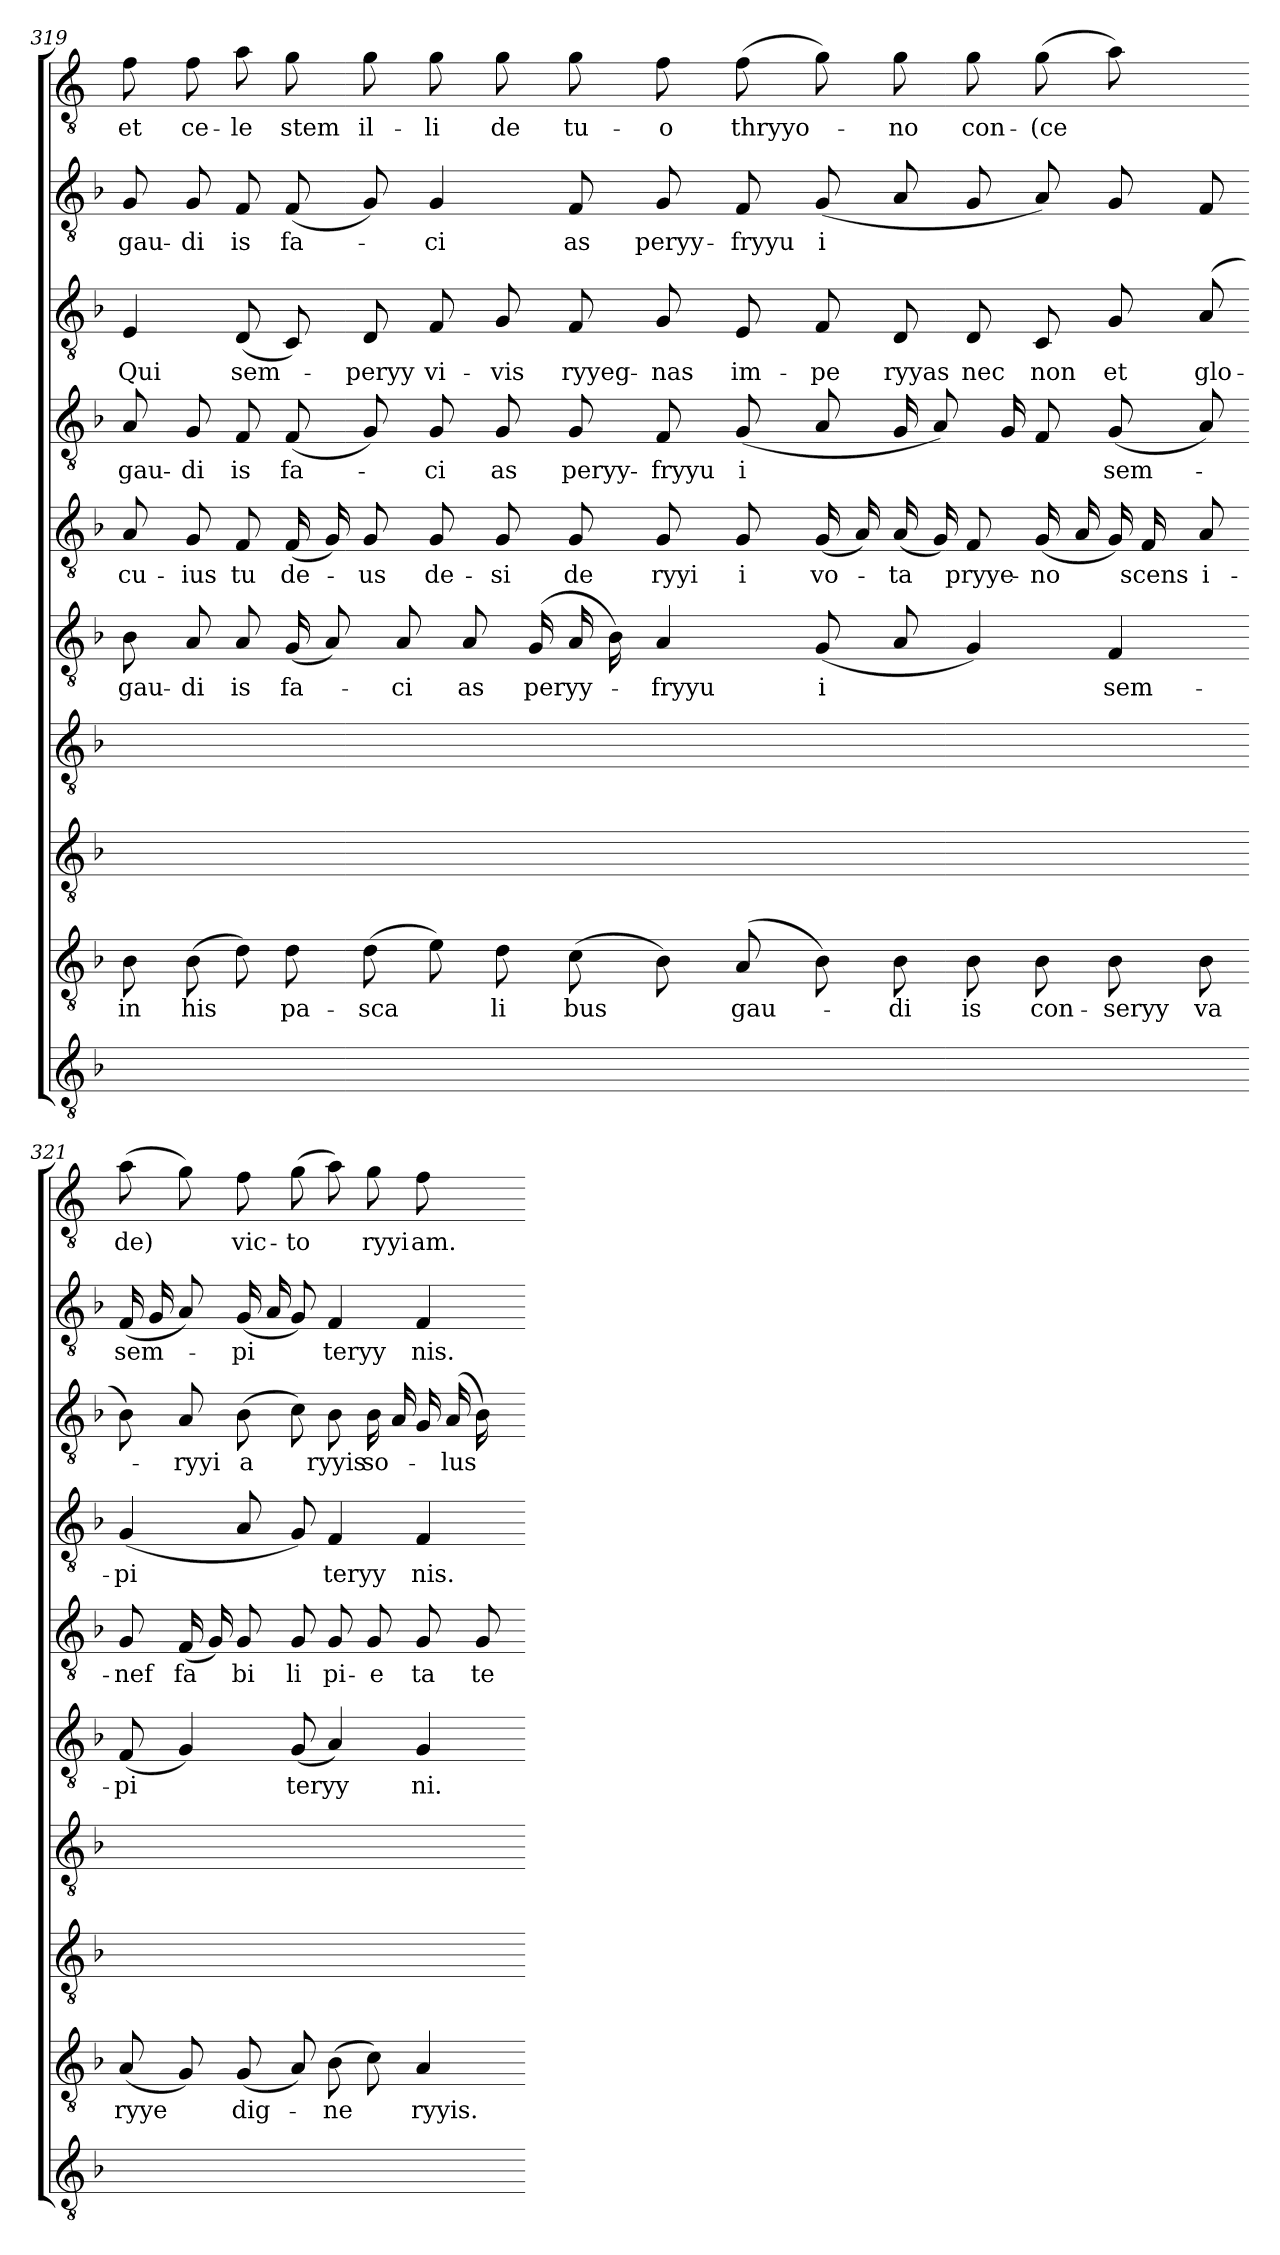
**kern	**kern	**text	**kern	**kern	**kern	**text	**kern	**text	**kern	**text	**kern	**text	**kern	**text	**kern	**text
*part10	*part9	*part9	*part8	*part7	*part6	*part6	*part5	*part5	*part4	*part4	*part3	*part3	*part2	*part2	*part1	*part1
*staff10	*staff9	*staff9	*staff8	*staff7	*staff6	*staff6	*staff5	*staff5	*staff4	*staff4	*staff3	*staff3	*staff2	*staff2	*staff1	*staff1
*clefGv2	*clefGv2	*	*clefGv2	*clefGv2	*clefGv2	*	*clefGv2	*	*clefGv2	*	*clefGv2	*	*clefGv2	*	*clefGv2	*
*k[b-]	*k[b-]	*	*k[b-]	*k[b-]	*k[b-]	*	*k[b-]	*	*k[b-]	*	*k[b-]	*	*k[b-]	*	*k[]	*
=319	=319	=319	=319	=319	=319	=319	=319	=319	=319	=319	=319	=319	=319	=319	=319	=319
1ryy	8B-	in	1ryy	1ryy	8B-	gau-	8A	cu-	8A	gau-	4E	Qui	8G	gau-	8f	et
.	(8B-	his	.	.	8A	di	8G	-ius	8G	di	.	.	8G	di	8f	ce-
.	8d)	.	.	.	8A	-is	8F	tu	8F	-is	(8D	sem-	8F	-is	8a	le
.	8d	pa-	.	.	(16G	fa-	(16F	de-	(8F	fa-	8C)	.	(8F	fa-	8g	-stem
.	.	.	.	.	8A)	.	16G)	.	.	.	.	.	.	.	.	.
.	(8d	sca	.	.	.	.	8G	-us	8G)	.	8D	-peryy	8G)	.	8g	il-
.	.	.	.	.	8A	ci	.	.	.	.	.	.	.	.	.	.
.	8e)	.	.	.	.	.	8G	de-	8G	ci	8F	vi-	4G	ci	8g	-li
.	.	.	.	.	8A	-as	.	.	.	.	.	.	.	.	.	.
.	8d	li	.	.	.	.	8G	si	8G	-as	8G	-vis	.	.	8g	de
.	.	.	.	.	(16G	peryy-	.	.	.	.	.	.	.	.	.	.
.	(8c	-bus	.	.	16A	.	8G	de	8G	peryy-	8F	ryyeg-	8F	-as	8g	tu-
.	.	.	.	.	16B-)	.	.	.	.	.	.	.	.	.	.	.
=320-	=320-	=320-	=320-	=320-	=320-	=320-	=320-	=320-	=320-	=320-	=320-	=320-	=320-	=320-	=320-	=320-
1ryy	8B-)	.	1ryy	1ryy	4A	fryyu	8G	ryyi	8F	fryyu	8G	-nas	8G	peryy-	8f	-o
.	(8A	gau-	.	.	.	.	8G	-i	(8G	-i	8E	im-	8F	fryyu	(8f	thryyo-
.	8B-)	.	.	.	(8G	-i	(16G	vo-	8A	.	8F	pe	(8G	-i	8g)	.
.	.	.	.	.	.	.	16A)	.	.	.	.	.	.	.	.	.
.	8B-	di	.	.	8A	.	(16A	-ta	16G	.	8D	-ryyas	8A	.	8g	-no
.	.	.	.	.	.	.	16G)	.	8A)	.	.	.	.	.	.	.
.	8B-	-is	.	.	4G)	.	8F	pryye-	.	.	8D	nec	8G	.	8g	con-
.	.	.	.	.	.	.	.	.	16G	.	.	.	.	.	.	.
.	8B-	con-	.	.	.	.	(16G	no	8F	.	8C	non	8A)	.	(8g	(ce
.	.	.	.	.	.	.	16A	.	.	.	.	.	.	.	.	.
.	8B-	seryy	.	.	4F	sem-	16G)	.	(8G	sem-	8G	et	8G	.	8a)	.
.	.	.	.	.	.	.	16F	-scens	.	.	.	.	.	.	.	.
.	8B-	va	.	.	.	.	8A	i-	8A)	.	(8A	glo-	8F	.	8ryy	.
=321-	=321-	=321-	=321-	=321-	=321-	=321-	=321-	=321-	=321-	=321-	=321-	=321-	=321-	=321-	=321-	=321-
1ryy	(8A	-ryye	1ryy	1ryy	(8F	pi	8G	nef	(4G	pi	8B-)	.	(16F	sem-	(8a	-de)
.	.	.	.	.	.	.	.	.	.	.	.	.	16G	.	.	.
.	8G)	.	.	.	4G)	.	(16F	fa	.	.	8A	ryyi	8A)	.	8g)	.
.	.	.	.	.	.	.	16G)	.	.	.	.	.	.	.	.	.
.	(8G	dig-	.	.	.	.	8G	bi	8A	.	(8B-	a	(16G	pi	8f	vic-
.	.	.	.	.	.	.	.	.	.	.	.	.	16A	.	.	.
.	8A)	.	.	.	(8G	teryy	8G	-li	8G)	.	8c)	.	8G)	.	(8g	to
.	(8B-	ne	.	.	4A)	.	8G	pi-	4F	teryy	8B-	-ryyis	4F	teryy	8a)	.
.	8c)	.	.	.	.	.	8G	e	.	.	16B-	so-	.	.	8g	ryyi
.	.	.	.	.	.	.	.	.	.	.	16A	.	.	.	.	.
.	4A	-ryyis.	.	.	4G	-ni.	8G	ta	4F	-nis.	16G	.	4F	-nis.	8f	-am.
.	.	.	.	.	.	.	.	.	.	.	(16A	-lus	.	.	.	.
.	.	.	.	.	.	.	8G	-te	.	.	16B-)	.	.	.	8ryy	.
.	.	.	.	.	.	.	.	.	.	.	16ryy	.	.	.	.	.
=-	=-	=-	=-	=-	=-	=-	=-	=-	=-	=-	=-	=-	=-	=-	=-	=-
*-	*-	*-	*-	*-	*-	*-	*-	*-	*-	*-	*-	*-	*-	*-	*-	*-
